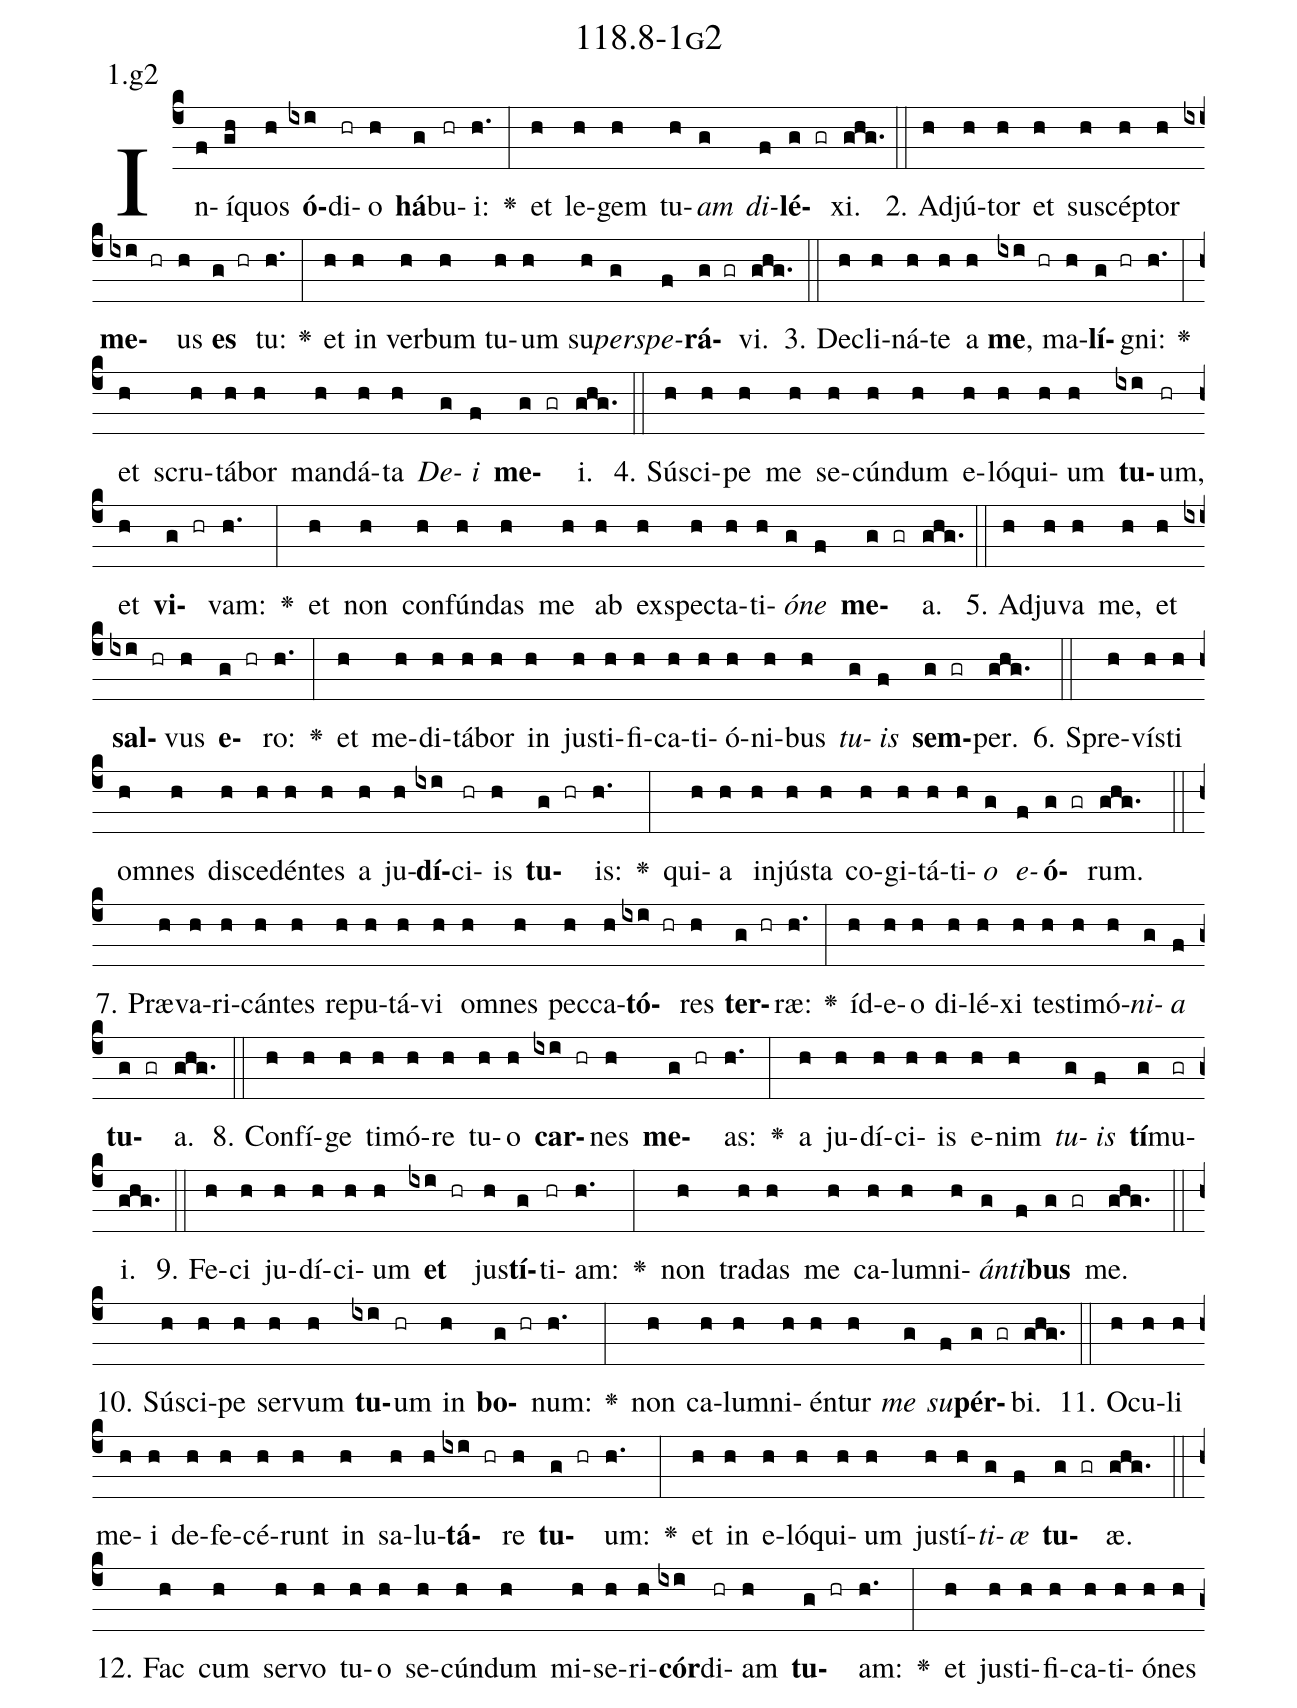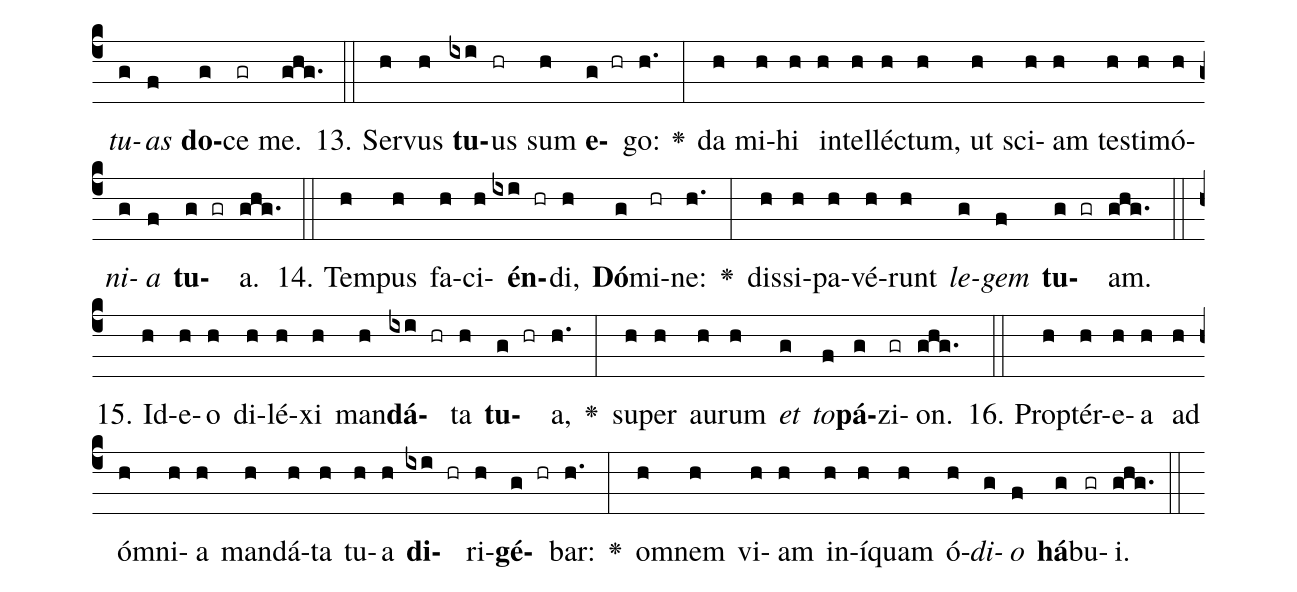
name: 118.8-1g2;
annotation: 1.g2;
%%
(c4)In(f)í(gh)quos(h) <b>ó</b>(ixi)di(hr)o(h) <b>há</b>(g)bu(hr)i:(h.) <v>\greheightstar</v>(:) et(h) le(h)gem(h) tu(h)<i>am</i>(g) <i>di</i>(f)<b>lé</b>(g gr)xi.(ghg.) (::)
2. Ad(h)jú(h)tor(h) et(h) su(h)scép(h)tor(h) <b>me</b>(ixi hr)us(h) <b>es</b>(g hr) tu:(h.) <v>\greheightstar</v>(:) et(h) in(h) ver(h)bum(h) tu(h)um(h) su(h)<i>per</i>(g)<i>spe</i>(f)<b>rá</b>(g gr)vi.(ghg.) (::)
3. De(h)cli(h)ná(h)te(h) a(h) <b>me</b>,(ixi hr) ma(h)<b>lí</b>(g hr)gni:(h.) <v>\greheightstar</v>(:) et(h) scru(h)tá(h)bor(h) man(h)dá(h)ta(h) <i>De</i>(g)<i>i</i>(f) <b>me</b>(g gr)i.(ghg.) (::)
4. Sú(h)sci(h)pe(h) me(h) se(h)cún(h)dum(h) e(h)ló(h)qui(h)um(h) <b>tu</b>(ixi)um,(hr) et(h) <b>vi</b>(g hr)vam:(h.) <v>\greheightstar</v>(:) et(h) non(h) con(h)fún(h)das(h) me(h) ab(h) ex(h)spec(h)ta(h)ti(h)<i>ó</i>(g)<i>ne</i>(f) <b>me</b>(g gr)a.(ghg.) (::)
5. Ad(h)ju(h)va(h) me,(h) et(h) <b>sal</b>(ixi hr)vus(h) <b>e</b>(g hr)ro:(h.) <v>\greheightstar</v>(:) et(h) me(h)di(h)tá(h)bor(h) in(h) jus(h)ti(h)fi(h)ca(h)ti(h)ó(h)ni(h)bus(h) <i>tu</i>(g)<i>is</i>(f) <b>sem</b>(g gr)per.(ghg.) (::)
6. Spre(h)vís(h)ti(h) om(h)nes(h) di(h)sce(h)dén(h)tes(h) a(h) ju(h)<b>dí</b>(ixi)ci(hr)is(h) <b>tu</b>(g hr)is:(h.) <v>\greheightstar</v>(:) qui(h)a(h) in(h)jús(h)ta(h) co(h)gi(h)tá(h)ti(h)<i>o</i>(g) <i>e</i>(f)<b>ó</b>(g gr)rum.(ghg.) (::)
7. Præ(h)va(h)ri(h)cán(h)tes(h) re(h)pu(h)tá(h)vi(h) om(h)nes(h) pec(h)ca(h)<b>tó</b>(ixi hr)res(h) <b>ter</b>(g hr)ræ:(h.) <v>\greheightstar</v>(:) íd(h)e(h)o(h) di(h)lé(h)xi(h) tes(h)ti(h)mó(h)<i>ni</i>(g)<i>a</i>(f) <b>tu</b>(g gr)a.(ghg.) (::)
8. Con(h)fí(h)ge(h) ti(h)mó(h)re(h) tu(h)o(h) <b>car</b>(ixi hr)nes(h) <b>me</b>(g hr)as:(h.) <v>\greheightstar</v>(:) a(h) ju(h)dí(h)ci(h)is(h) e(h)nim(h) <i>tu</i>(g)<i>is</i>(f) <b>tí</b>(g)mu(gr)i.(ghg.) (::)
9. Fe(h)ci(h) ju(h)dí(h)ci(h)um(h) <b>et</b>(ixi hr) jus(h)<b>tí</b>(g)ti(hr)am:(h.) <v>\greheightstar</v>(:) non(h) tra(h)das(h) me(h) ca(h)lum(h)ni(h)<i>án</i>(g)<i>ti</i>(f)<b>bus</b>(g gr) me.(ghg.) (::)
10. Sú(h)sci(h)pe(h) ser(h)vum(h) <b>tu</b>(ixi)um(hr) in(h) <b>bo</b>(g hr)num:(h.) <v>\greheightstar</v>(:) non(h) ca(h)lum(h)ni(h)én(h)tur(h) <i>me</i>(g) <i>su</i>(f)<b>pér</b>(g gr)bi.(ghg.) (::)
11. O(h)cu(h)li(h) me(h)i(h) de(h)fe(h)cé(h)runt(h) in(h) sa(h)lu(h)<b>tá</b>(ixi hr)re(h) <b>tu</b>(g hr)um:(h.) <v>\greheightstar</v>(:) et(h) in(h) e(h)ló(h)qui(h)um(h) jus(h)tí(h)<i>ti</i>(g)<i>æ</i>(f) <b>tu</b>(g gr)æ.(ghg.) (::)
12. Fac(h) cum(h) ser(h)vo(h) tu(h)o(h) se(h)cún(h)dum(h) mi(h)se(h)ri(h)<b>cór</b>(ixi)di(hr)am(h) <b>tu</b>(g hr)am:(h.) <v>\greheightstar</v>(:) et(h) jus(h)ti(h)fi(h)ca(h)ti(h)ó(h)nes(h) <i>tu</i>(g)<i>as</i>(f) <b>do</b>(g)ce(gr) me.(ghg.) (::)
13. Ser(h)vus(h) <b>tu</b>(ixi)us(hr) sum(h) <b>e</b>(g hr)go:(h.) <v>\greheightstar</v>(:) da(h) mi(h)hi(h) in(h)tel(h)léc(h)tum,(h) ut(h) sci(h)am(h) tes(h)ti(h)mó(h)<i>ni</i>(g)<i>a</i>(f) <b>tu</b>(g gr)a.(ghg.) (::)
14. Tem(h)pus(h) fa(h)ci(h)<b>én</b>(ixi hr)di,(h) <b>Dó</b>(g)mi(hr)ne:(h.) <v>\greheightstar</v>(:) dis(h)si(h)pa(h)vé(h)runt(h) <i>le</i>(g)<i>gem</i>(f) <b>tu</b>(g gr)am.(ghg.) (::)
15. Id(h)e(h)o(h) di(h)lé(h)xi(h) man(h)<b>dá</b>(ixi hr)ta(h) <b>tu</b>(g hr)a,(h.) <v>\greheightstar</v>(:) su(h)per(h) au(h)rum(h) <i>et</i>(g) <i>to</i>(f)<b>pá</b>(g)zi(gr)on.(ghg.) (::)
16. Prop(h)tér(h)e(h)a(h) ad(h) óm(h)ni(h)a(h) man(h)dá(h)ta(h) tu(h)a(h) <b>di</b>(ixi hr)ri(h)<b>gé</b>(g hr)bar:(h.) <v>\greheightstar</v>(:) om(h)nem(h) vi(h)am(h) in(h)í(h)quam(h) ó(h)<i>di</i>(g)<i>o</i>(f) <b>há</b>(g)bu(gr)i.(ghg.) (::)
